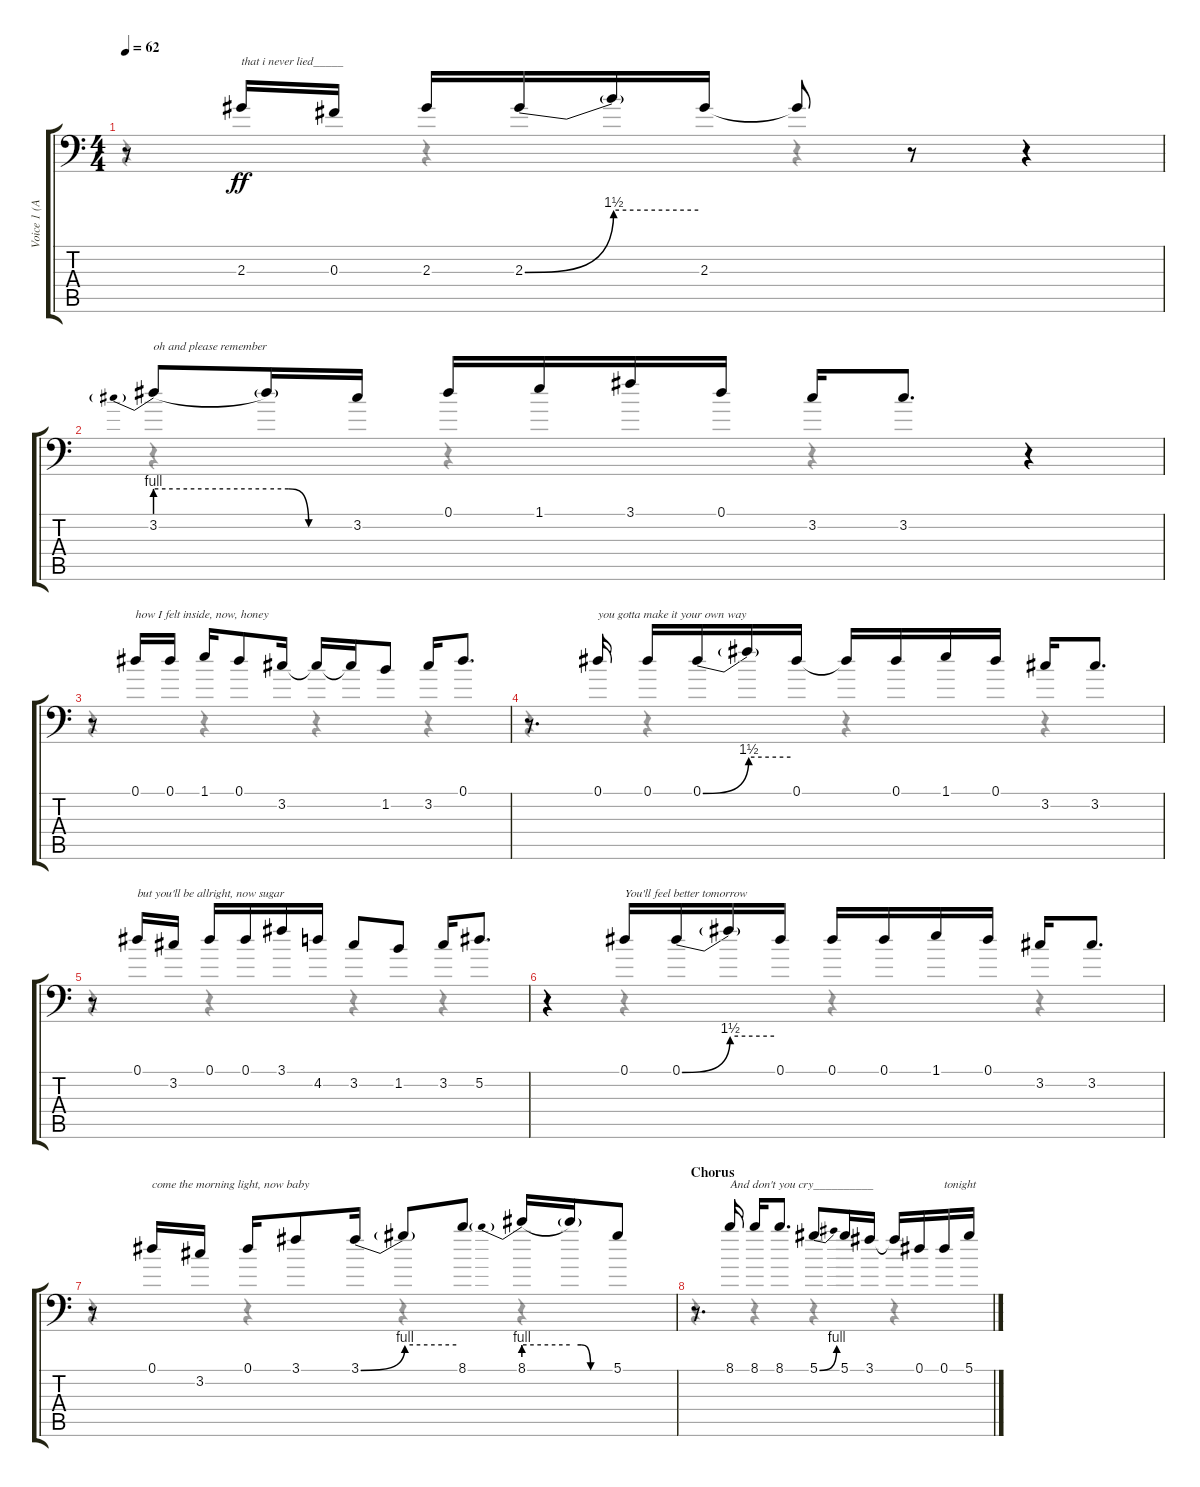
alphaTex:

\track ("Voice 1 (Axl)" "Voice 1 (A") {instrument electricbasspick}
\staff {score tabs}
\tuning (Eb4 Bb3 Gb3 Db3 Ab2 Eb2) {hide}
\voice
\ts (4 4)
\tempo 62
\clef f4
\ks c
r.8{dy ff} 2.3.16{txt "that i never lied_____"} 0.3.16 2.3.16 2.3{be (bend 0 0 60 6)}.16 2.3{be (hold 0 6 60 6) t}.16 2.3.16 2.3{t}.8 r.8 r.4 |
3.2{be (prebend 0 4 60 4)}.8{txt "oh and please remember"} 3.2{be (custom 0 4 15 4 30 0 60 0) t}.16 3.2.16 0.1.16 1.1.16 3.1.16 0.1.16 3.2.16 3.2.8{d} r.4 |
r.8 0.1.16{txt "how I felt inside, now, honey"} 0.1.16 1.1.16 0.1.8 3.2.16 3.2{t}.16 3.2{t}.16 1.2.8 3.2.16 0.1.8{d} |
r.8{d} 0.1.16{txt "you gotta make it your own way"} 0.1.16 0.1{be (bend 0 0 60 6)}.16 0.1{be (hold 0 6 60 6) t}.16 0.1.16 0.1{t}.16 0.1.16 1.1.16 0.1.16 3.2.16 3.2.8{d} |
r.8 0.1.16{txt "but you'll be allright, now sugar"} 3.2.16 0.1.16 0.1.16 3.1.16 4.2.16 3.2.8 1.2.8 3.2.16 5.2.8{d} |
r.4 0.1.16{txt "You'll feel better tomorrow"} 0.1{be (bend 0 0 60 6)}.16 0.1{be (hold 0 6 60 6) t}.16 0.1.16 0.1.16 0.1.16 1.1.16 0.1.16 3.2.16 3.2.8{d} |
r.8 0.1.16{txt "come the morning light, now baby"} 3.2.16 0.1.16 3.1.8 3.1{be (bend 0 0 60 4)}.16 3.1{be (hold 0 4 60 4) t}.8 8.1.8 8.1{be (prebend 0 4 60 4)}.16 8.1{be (custom 0 4 15 4 30 0 60 0) t}.16 5.1.8 |
\section ("" "Chorus")
r.8{d} 8.1.16{txt "And don't you cry__________"} 8.1.16 8.1.8{d} 5.1{be (bend 0 0 60 4)}.8 5.1.16 3.1.16 3.1{t}.16 0.1.16 0.1.16{txt "tonight"} 5.1.16
\voice
\clef f4
\ottava regular
\simile none
\ks c
r.4{dy f} r.4 r.4 r.4 |
r.4 r.4 r.4 r.4 |
r.4 r.4 r.4 r.4 |
r.4 r.4 r.4 r.4 |
r.4 r.4 r.4 r.4 |
r.4 r.4 r.4 r.4 |
r.4 r.4 r.4 r.4 |
r.4 r.4 r.4 r.4
